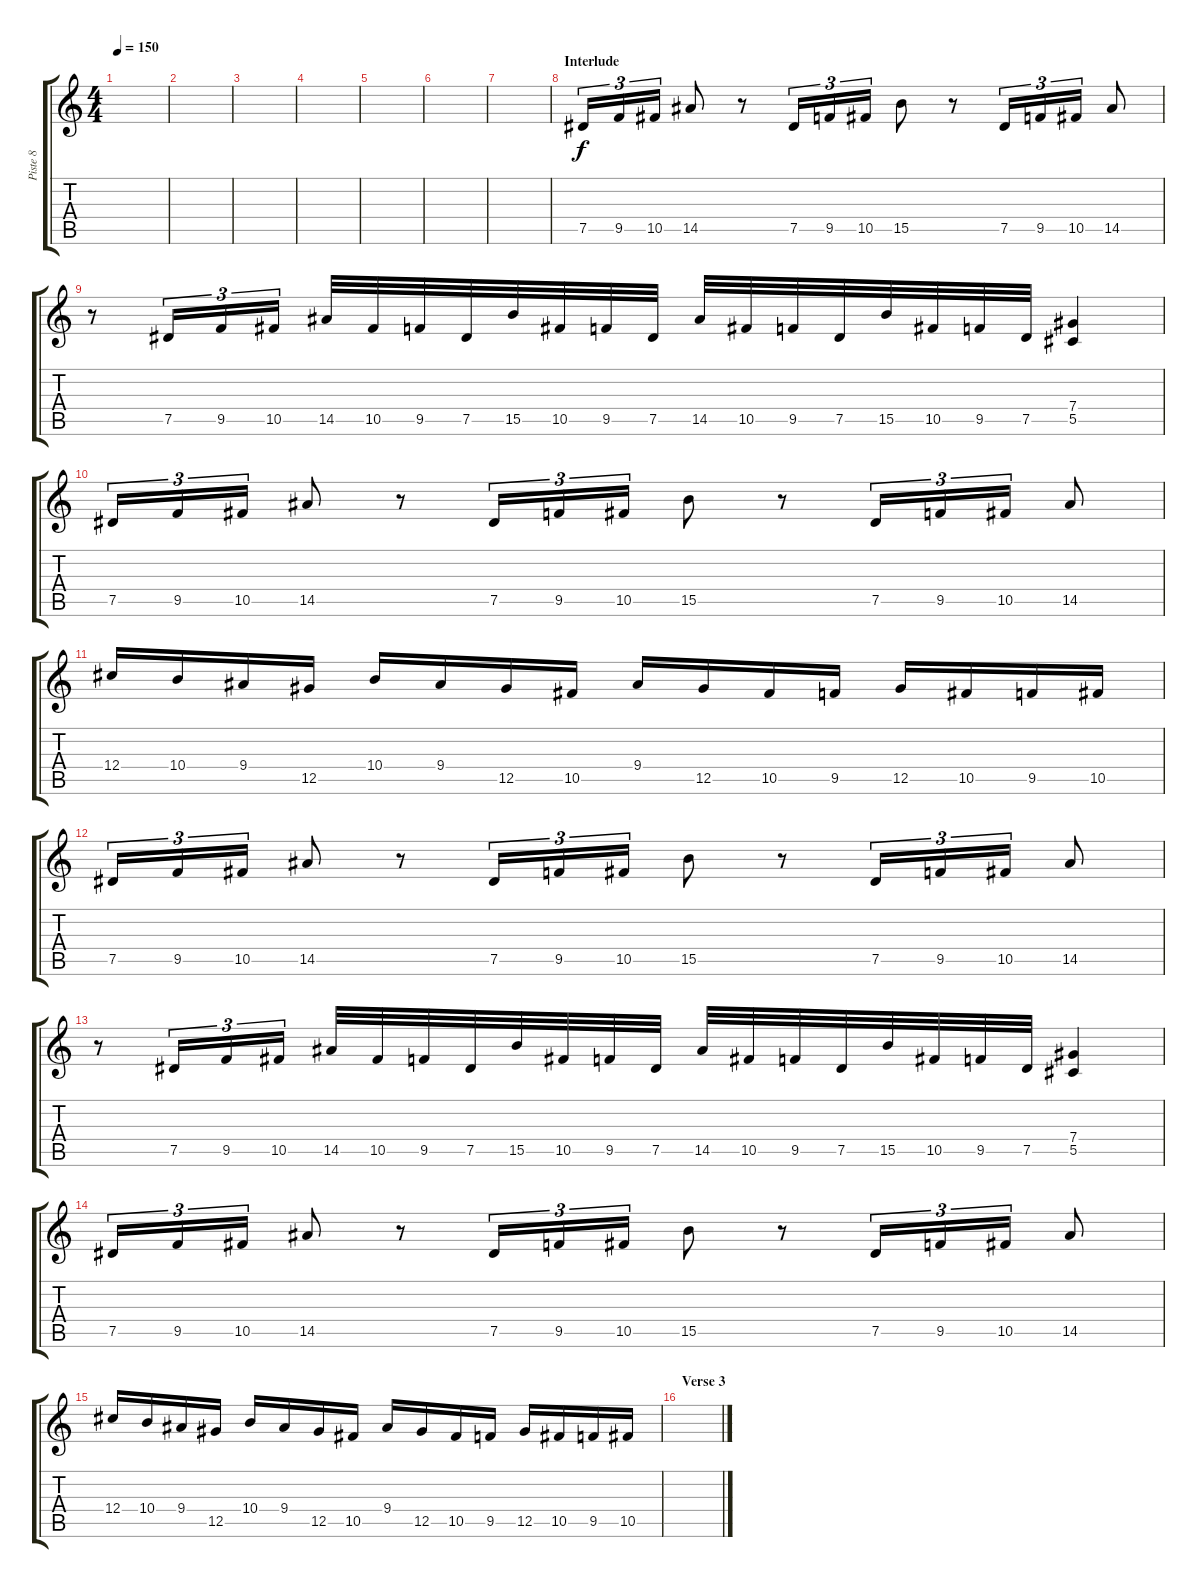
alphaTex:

\track ("Piste 8" "Piste 8") {instrument distortionguitar}
\staff {score tabs}
\tuning (Eb4 Bb3 Gb3 Db3 Ab2 Eb2) {hide}
\ts (4 4)
\tempo 150
\clef g2
\ks c
|
|
|
|
|
|
|
\section ("" "Interlude")
7.5.16{tu (3 2)} 9.5.16{tu (3 2)} 10.5.16{tu (3 2)} 14.5.8 r.8 7.5.16{tu (3 2)} 9.5.16{tu (3 2)} 10.5.16{tu (3 2)} 15.5.8 r.8 7.5.16{tu (3 2)} 9.5.16{tu (3 2)} 10.5.16{tu (3 2)} 14.5.8 |
r.8 7.5.16{tu (3 2)} 9.5.16{tu (3 2)} 10.5.16{tu (3 2)} 14.5.32 10.5.32 9.5.32 7.5.32 15.5.32 10.5.32 9.5.32 7.5.32 14.5.32 10.5.32 9.5.32 7.5.32 15.5.32 10.5.32 9.5.32 7.5.32 (7.4 5.5).4 |
7.5.16{tu (3 2)} 9.5.16{tu (3 2)} 10.5.16{tu (3 2)} 14.5.8 r.8 7.5.16{tu (3 2)} 9.5.16{tu (3 2)} 10.5.16{tu (3 2)} 15.5.8 r.8 7.5.16{tu (3 2)} 9.5.16{tu (3 2)} 10.5.16{tu (3 2)} 14.5.8 |
12.4.16 10.4.16 9.4.16 12.5.16 10.4.16 9.4.16 12.5.16 10.5.16 9.4.16 12.5.16 10.5.16 9.5.16 12.5.16 10.5.16 9.5.16 10.5.16 |
7.5.16{tu (3 2)} 9.5.16{tu (3 2)} 10.5.16{tu (3 2)} 14.5.8 r.8 7.5.16{tu (3 2)} 9.5.16{tu (3 2)} 10.5.16{tu (3 2)} 15.5.8 r.8 7.5.16{tu (3 2)} 9.5.16{tu (3 2)} 10.5.16{tu (3 2)} 14.5.8 |
r.8 7.5.16{tu (3 2)} 9.5.16{tu (3 2)} 10.5.16{tu (3 2)} 14.5.32 10.5.32 9.5.32 7.5.32 15.5.32 10.5.32 9.5.32 7.5.32 14.5.32 10.5.32 9.5.32 7.5.32 15.5.32 10.5.32 9.5.32 7.5.32 (7.4 5.5).4 |
7.5.16{tu (3 2)} 9.5.16{tu (3 2)} 10.5.16{tu (3 2)} 14.5.8 r.8 7.5.16{tu (3 2)} 9.5.16{tu (3 2)} 10.5.16{tu (3 2)} 15.5.8 r.8 7.5.16{tu (3 2)} 9.5.16{tu (3 2)} 10.5.16{tu (3 2)} 14.5.8 |
12.4.16 10.4.16 9.4.16 12.5.16 10.4.16 9.4.16 12.5.16 10.5.16 9.4.16 12.5.16 10.5.16 9.5.16 12.5.16 10.5.16 9.5.16 10.5.16 |
\section ("" "Verse 3")
